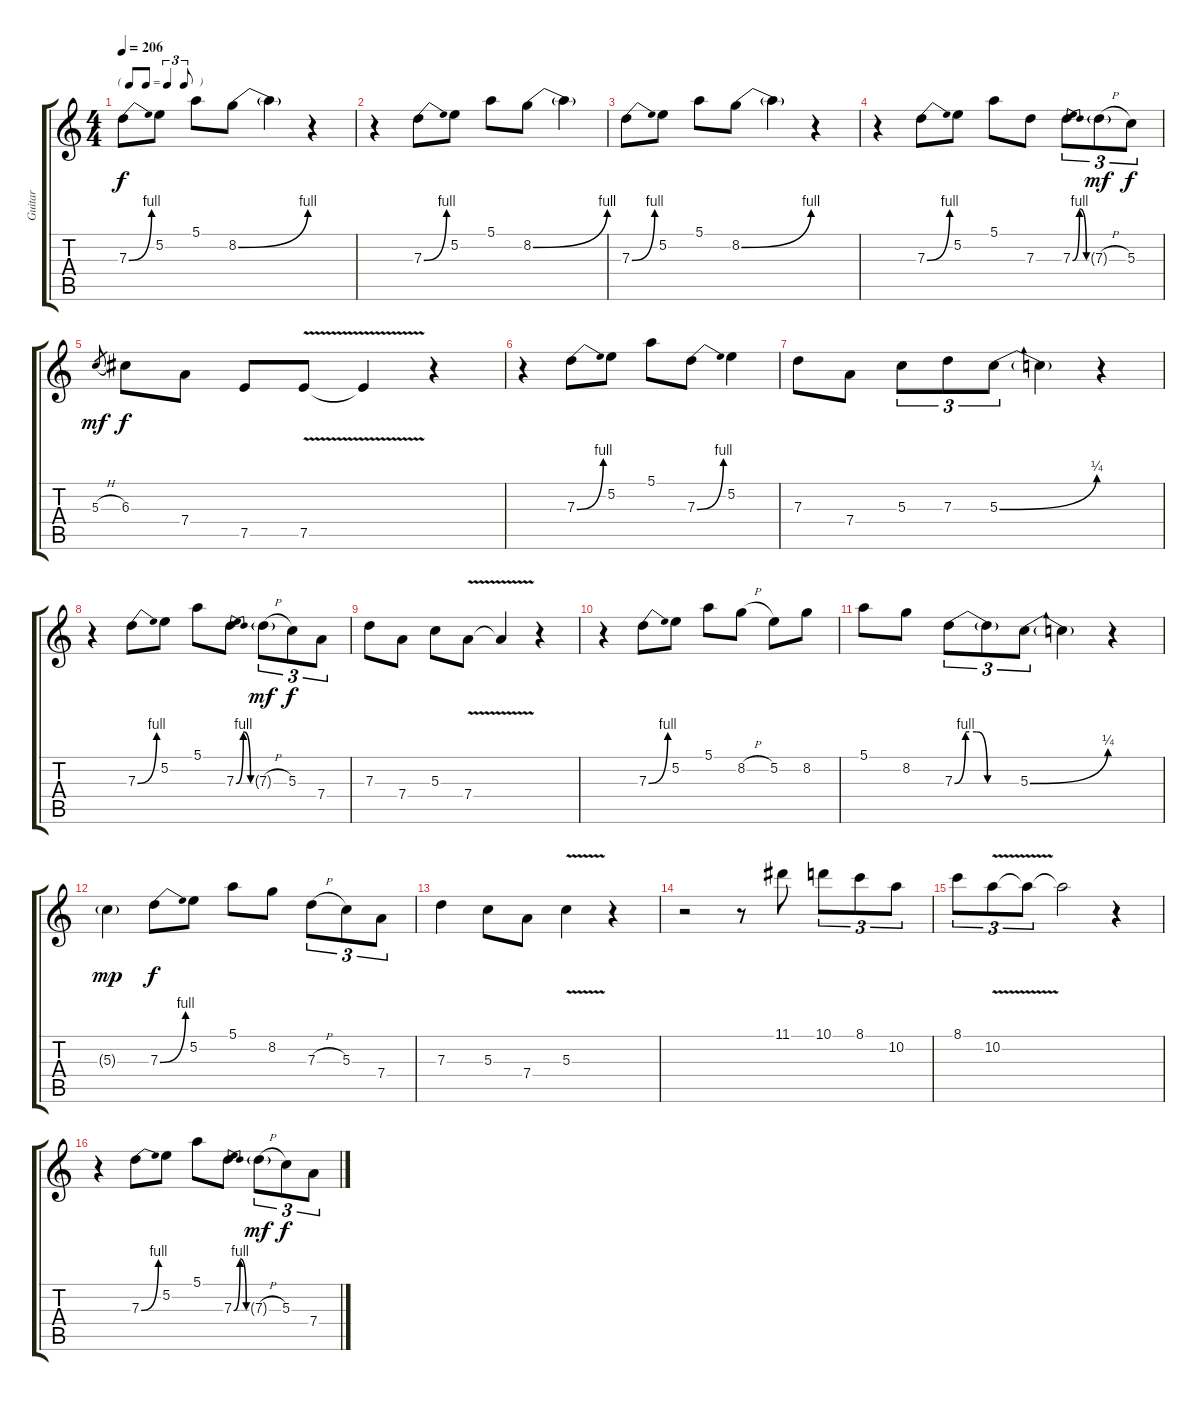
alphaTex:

\track ("Guitar" "Guitar") {instrument overdrivenguitar}
\staff {score tabs}
\tuning (E4 B3 G3 D3 A2 E2) {hide}
\ts (4 4)
\tf triplet8th
\tempo 206
\clef g2
\ks c
7.3{be (bend 0 0 60 4)}.8{dy f} 5.2.8 5.1.8 8.2{be (bend 0 0 60 4)}.8 8.2{t}.4 r.4 |
r.4 7.3{be (bend 0 0 60 4)}.8 5.2.8 5.1.8 8.2{be (bend 0 0 60 4)}.8 8.2{t}.4 |
7.3{be (bend 0 0 60 4)}.8 5.2.8 5.1.8 8.2{be (bend 0 0 60 4)}.8 8.2{t}.4 r.4 |
r.4 7.3{be (bend 0 0 60 4)}.8 5.2.8 5.1.8 7.3.8 7.3{be (bendrelease 0 0 15 4 30 4 60 0)}.8{tu (3 2)} 7.3{h g}.8{tu (3 2) dy mf} 5.3.8{tu (3 2) dy f} |
5.3{h}.8{gr dy mf} 6.3.8{dy f} 7.4.8 7.5.8 7.5{v}.8 7.5{t}.4 r.4 |
r.4 7.3{be (bend 0 0 60 4)}.8 5.2.8 5.1.8 7.3{be (bend 0 0 60 4)}.8 5.2.4 |
7.3.8 7.4.8 5.3.8{tu (3 2)} 7.3.8{tu (3 2)} 5.3{be (bend 0 0 60 1)}.8{tu (3 2)} 5.3{t}.4 r.4 |
r.4 7.3{be (bend 0 0 60 4)}.8 5.2.8 5.1.8 7.3{be (bendrelease 0 0 15 4 30 4 60 0)}.8 7.3{h g}.8{tu (3 2) dy mf} 5.3.8{tu (3 2) dy f} 7.4.8{tu (3 2)} |
7.3.8 7.4.8 5.3.8 7.4{v}.8 7.4{t}.4 r.4 |
r.4 7.3{be (bend 0 0 60 4)}.8 5.2.8 5.1.8 8.2{h}.8 5.2.8 8.2.8 |
5.1.8 8.2.8 7.3{be (custom 0 0 10 4 20 4 30 0 60 0)}.8{tu (3 2)} 7.3{t}.8{tu (3 2)} 5.3{be (bend 0 0 60 1)}.8{tu (3 2)} 5.3{t}.4 r.4 |
5.3{g}.4{dy mp} 7.3{be (bend 0 0 60 4)}.8{dy f} 5.2.8 5.1.8 8.2.8 7.3{h}.8{tu (3 2)} 5.3.8{tu (3 2)} 7.4.8{tu (3 2)} |
7.3.4 5.3.8 7.4.8 5.3{v}.4 r.4 |
r.2 r.8 11.1.8 10.1.8{tu (3 2)} 8.1.8{tu (3 2)} 10.2.8{tu (3 2)} |
8.1.8{tu (3 2)} 10.2{v}.8{tu (3 2)} 10.2{t}.8{tu (3 2)} 10.2{t}.2 r.4 |
r.4 7.3{be (bend 0 0 60 4)}.8 5.2.8 5.1.8 7.3{be (bendrelease 0 0 15 4 30 4 60 0)}.8 7.3{h g}.8{tu (3 2) dy mf} 5.3.8{tu (3 2) dy f} 7.4.8{tu (3 2)}
